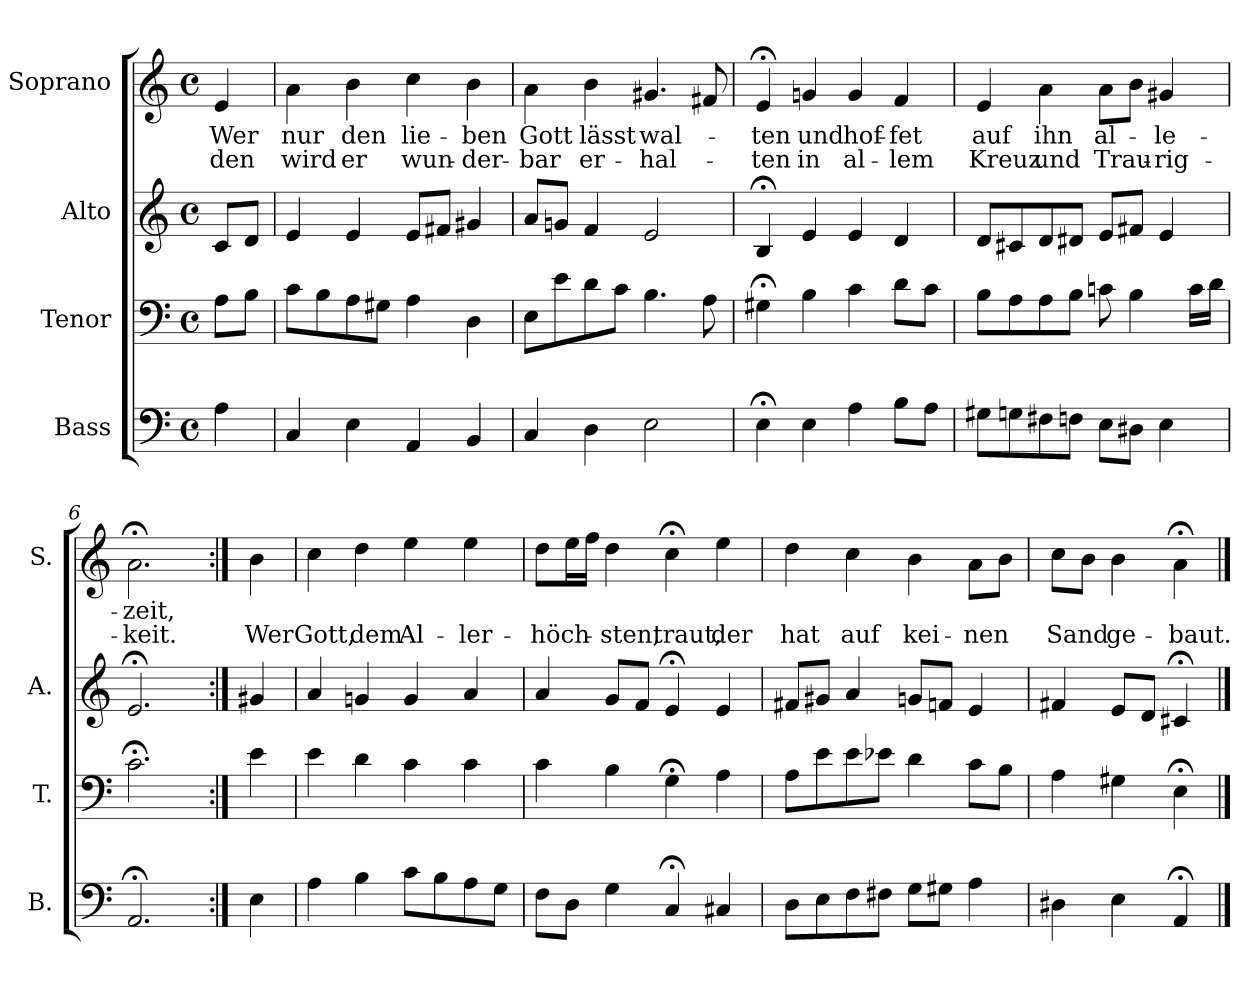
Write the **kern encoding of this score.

**kern	**kern	**kern	**kern	**text	**text
*part4	*part3	*part2	*part1	*part1	*part1
*staff4	*staff3	*staff2	*staff1	*staff1	*staff1
*I"Bass	*I"Tenor	*I"Alto	*I"Soprano	*	*
*I'B.	*I'T.	*I'A.	*I'S.	*	*
*clefF4	*clefF4	*clefG2	*clefG2	*	*
*k[]	*k[]	*k[]	*k[]	*	*
*M4/4	*M4/4	*M4/4	*M4/4	*	*
*met(c)	*met(c)	*met(c)	*met(c)	*	*
=1	=1	=1	=1	=1	=1
!	!	!	!	!LO:LY:b	!LO:LY:b
4A\	8A\L	8c/L	4e/	Wer	den
.	8B\J	8d/J	.	.	.
=2	=2	=2	=2	=2	=2
!	!	!	!	!LO:LY:b	!LO:LY:b
4C/	8c\L	4e/	4a\	nur	wird
.	8B\	.	.	.	.
!	!	!	!	!LO:LY:b	!LO:LY:b
4E\	8A\	4e/	4b\	den	er
.	8G#X\J	.	.	.	.
!	!	!	!	!LO:LY:b	!LO:LY:b
4AA/	4A\	8e/L	4cc\	lie-	wun-
.	.	8f#X/J	.	.	.
!	!	!	!	!LO:LY:b	!LO:LY:b
4BB/	4D\	4g#X/	4b\	-ben	-der-
=3	=3	=3	=3	=3	=3
!	!	!	!	!LO:LY:b	!LO:LY:b
4C/	8E\L	8a/L	4a\	Gott	-bar
.	8e\	8gn/J	.	.	.
!	!	!	!	!LO:LY:b	!LO:LY:b
4D\	8d\	4f/	4b\	lässt	er-
.	8c\J	.	.	.	.
!	!	!	!	!LO:LY:b	!LO:LY:b
2E\	4.B\	2e/	4.g#X/	wal-	-hal-
.	8A\	.	8f#X/	.	.
=4	=4	=4	=4	=4	=4
!	!	!	!	!LO:LY:b	!LO:LY:b
4E;<\	4G#X;<\	4B;</	4e;</	-ten	-ten
!	!	!	!	!LO:LY:b	!LO:LY:b
4E\	4B\	4e/	4gn/	und	in
!	!	!	!	!LO:LY:b	!LO:LY:b
4A\	4c\	4e/	4g/	hof-	al-
!	!	!	!	!LO:LY:b	!LO:LY:b
8B\L	8d\L	4d/	4f/	-fet	-lem
8A\J	8c\J	.	.	.	.
!!LO:LB:g=z
=5	=5	=5	=5	=5	=5
!	!	!	!	!LO:LY:b	!LO:LY:b
8G#X\L	8B\L	8d/L	4e/	auf	Kreuz
8Gn\	8A\	8c#X/	.	.	.
!	!	!	!	!LO:LY:b	!LO:LY:b
8F#X\	8A\	8d/	4a\	ihn	und
8Fn\J	8B\J	8d#X/J	.	.	.
!	!	!	!	!LO:LY:b	!LO:LY:b
8E\L	8cn\	8e/L	8a\L	al-	Trau-
8D#X\J	4B\	8f#X/J	8b\J	.	.
!	!	!	!	!LO:LY:b	!LO:LY:b
4E\	.	4e/	4g#X/	-le-	-rig-
.	16c\LL	.	.	.	.
.	16d\JJ	.	.	.	.
=6	=6	=6	=6	=6	=6
!	!	!	!	!LO:LY:b	!LO:LY:b
2.AA;</	2.c;<\	2.e;</	2.a;<\	-zeit,	-keit.
!!LO:LB:g=z
=7:|!	=7:|!	=7:|!	=7:|!	=7:|!	=7:|!
!	!	!	!	!	!LO:LY:b
4E\	4e\	4g#X/	4b\	.	Wer
=8	=8	=8	=8	=8	=8
!	!	!	!	!	!LO:LY:b
4A\	4e\	4a/	4cc\	.	Gott,
!	!	!	!	!	!LO:LY:b
4B\	4d\	4gn/	4dd\	.	dem
!	!	!	!	!	!LO:LY:b
8c\L	4c\	4g/	4ee\	.	Al-
8B\	.	.	.	.	.
!	!	!	!	!	!LO:LY:b
8A\	4c\	4a/	4ee\	.	-ler-
8G\J	.	.	.	.	.
=9	=9	=9	=9	=9	=9
!	!	!	!	!	!LO:LY:b
8F\L	4c\	4a/	8dd\L	.	-höch-
8D\J	.	.	16ee\L	.	.
.	.	.	16ff\JJ	.	.
!	!	!	!	!	!LO:LY:b
4G\	4B\	8g/L	4dd\	.	-sten,
.	.	8f/J	.	.	.
!	!	!	!	!	!LO:LY:b
4C;</	4G;<\	4e;</	4cc;<\	.	traut,
!	!	!	!	!	!LO:LY:b
4C#X/	4A\	4e/	4ee\	.	der
=10	=10	=10	=10	=10	=10
!	!	!	!	!	!LO:LY:b
8D\L	8A\L	8f#X/L	4dd\	.	hat
8E\	8e\	8g#X/J	.	.	.
!	!	!	!	!	!LO:LY:b
8F\	8e\	4a/	4cc\	.	auf
8F#X\J	8e-X\J	.	.	.	.
!	!	!	!	!	!LO:LY:b
8G\L	4d\	8gn/L	4b\	.	kei-
8G#X\J	.	8fn/J	.	.	.
!	!	!	!	!	!LO:LY:b
4A\	8c\L	4e/	8a\L	.	-nen
.	8B\J	.	8b\J	.	.
=11	=11	=11	=11	=11	=11
!	!	!	!	!	!LO:LY:b
4D#X\	4A\	4f#X/	8cc\L	.	Sand
.	.	.	8b\J	.	.
!	!	!	!	!	!LO:LY:b
4E\	4G#X\	8e/L	4b\	.	ge-
.	.	8d/J	.	.	.
!	!	!	!	!	!LO:LY:b
4AA;</	4E;<\	4c#X;</	4a;<\	.	-baut.
==	==	==	==	==	==
*-	*-	*-	*-	*-	*-
